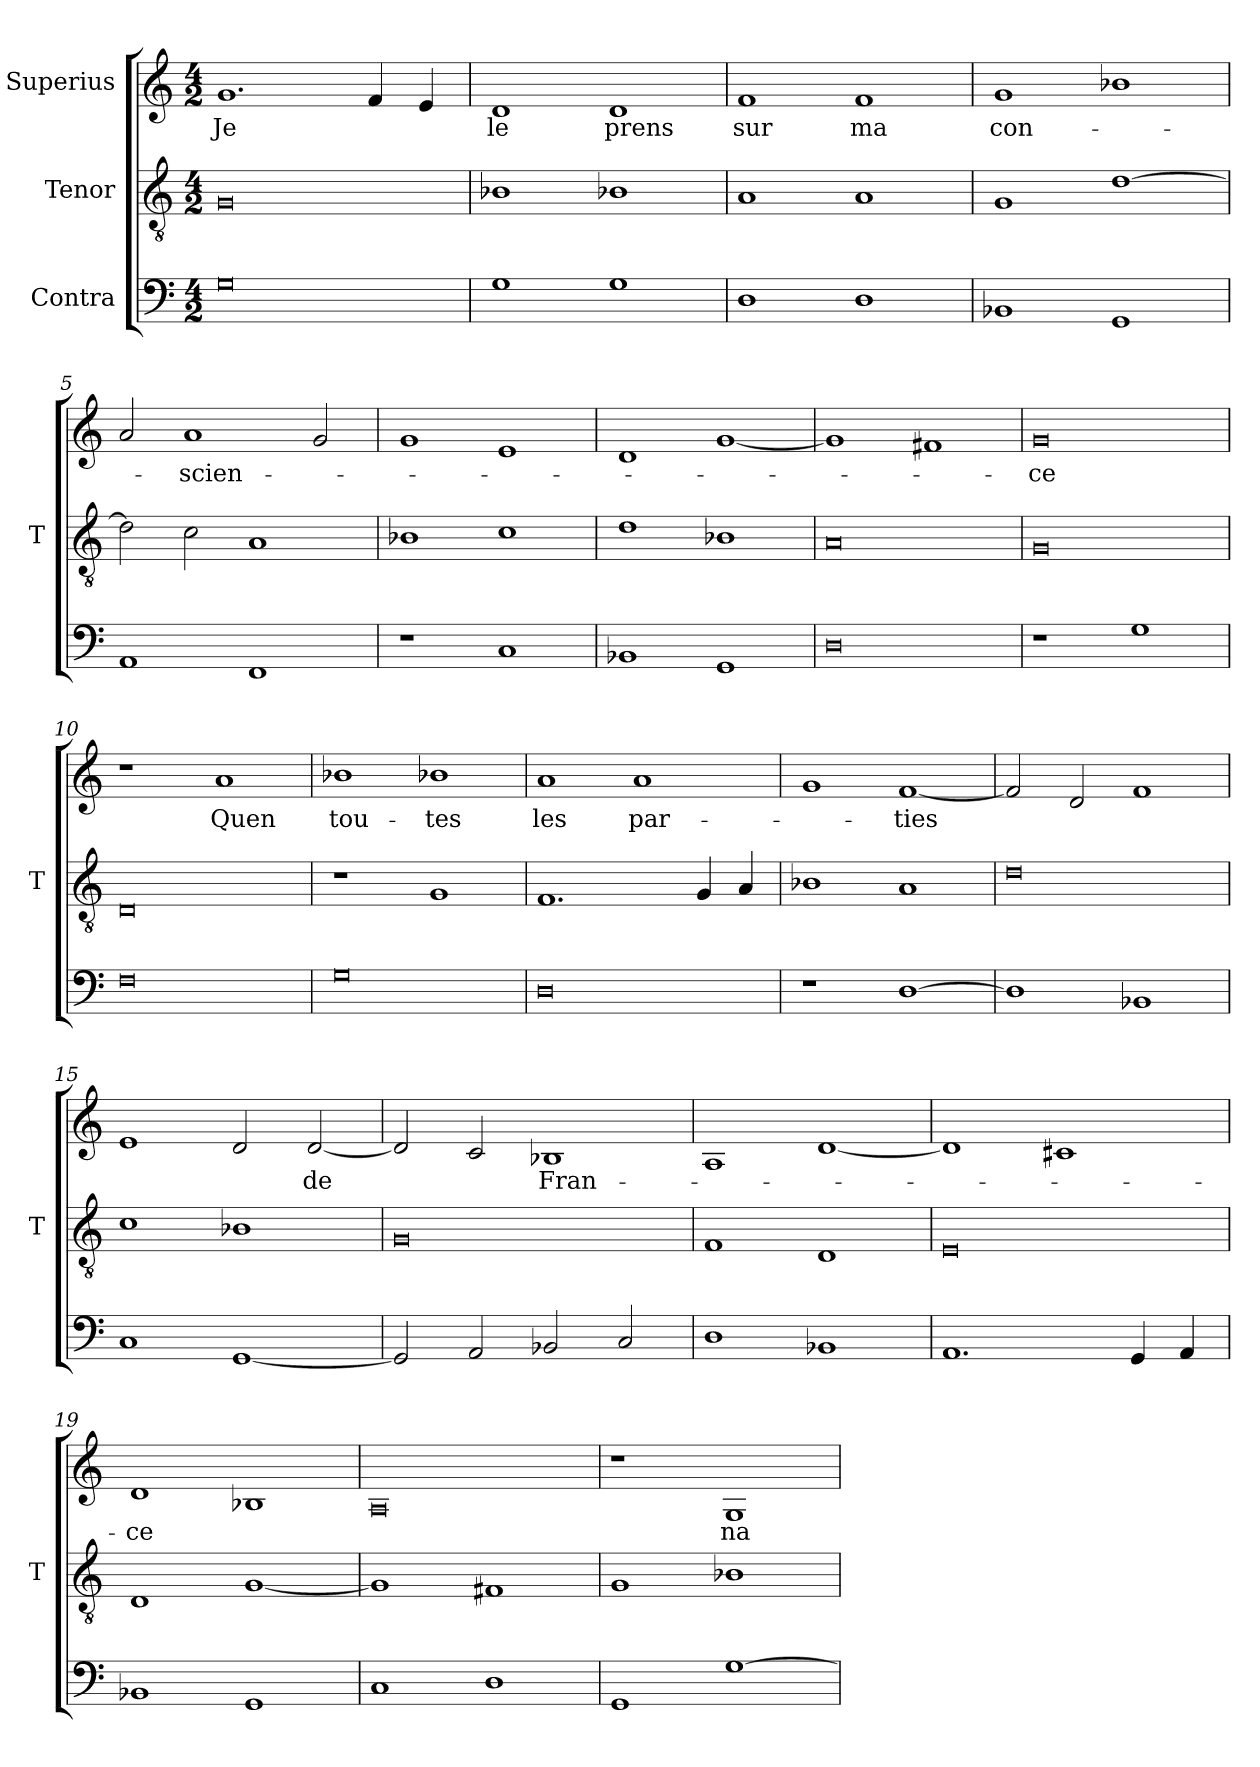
**kern	**kern	**kern	**text
*part3	*part2	*part1	*part1
*staff3	*staff2	*staff1	*staff1
*I"Contra	*I"Tenor	*I"Superius	*
*	*I'T	*	*
*clefF4	*clefGv2	*clefG2	*
*M4/2	*M4/2	*M4/2	*
=1	=1	=1	=1
0G	0G	1.g	-Je
.	.	4f	.
.	.	4e	.
=2	=2	=2	=2
1G	1B-X	1d	-le
1G	1B-X	1d	-prens
=3	=3	=3	=3
1D	1A	1f	-sur
1D	1A	1f	-ma
=4	=4	=4	=4
1BB-X	1G	1g	con-
1GG	[1d	1b-X	.
=5	=5	=5	=5
1AA	2d]	2a	.
.	2c	1a	-scien-
1FF	1A	.	.
.	.	2g	.
=6	=6	=6	=6
1r	1B-X	1g	.
1C	1c	1e	.
=7	=7	=7	=7
1BB-X	1d	1d	.
1GG	1B-X	[1g	.
=8	=8	=8	=8
0D	0A	1g]	.
.	.	1f#X	.
=9	=9	=9	=9
1r	0G	0g	-ce
1G	.	.	.
=10	=10	=10	=10
0F	0D	1r	.
.	.	1a	-Quen
=11	=11	=11	=11
0G	1r	1b-X	tou-
.	1G	1b-X	-tes
=12	=12	=12	=12
0D	1.F	1a	-les
.	.	1a	par-
.	4G	.	.
.	4A	.	.
=13	=13	=13	=13
1r	1B-X	1g	.
[1D	1A	[1f	-ties
=14	=14	=14	=14
1D]	0d	2f]	.
.	.	2d	.
1BB-X	.	1f	.
=15	=15	=15	=15
1C	1c	1e	.
[1GG	1B-X	2d	.
.	.	[2d	-de
=16	=16	=16	=16
2GG]	0G	2d]	.
2AA	.	2c	.
2BB-X	.	1B-X	Fran-
2C	.	.	.
=17	=17	=17	=17
1D	1F	1A	.
1BB-X	1D	[1d	.
=18	=18	=18	=18
1.AA	0E	1d]	.
.	.	1c#X	.
4GG	.	.	.
4AA	.	.	.
=19	=19	=19	=19
1BB-X	1D	1d	-ce
1GG	[1G	1B-X	.
=20	=20	=20	=20
1C	1G]	0A	.
1D	1F#X	.	.
=21	=21	=21	=21
1GG	1G	1r	.
[1G	1B-X	1G	-na
=	=	=	=
*-	*-	*-	*-
